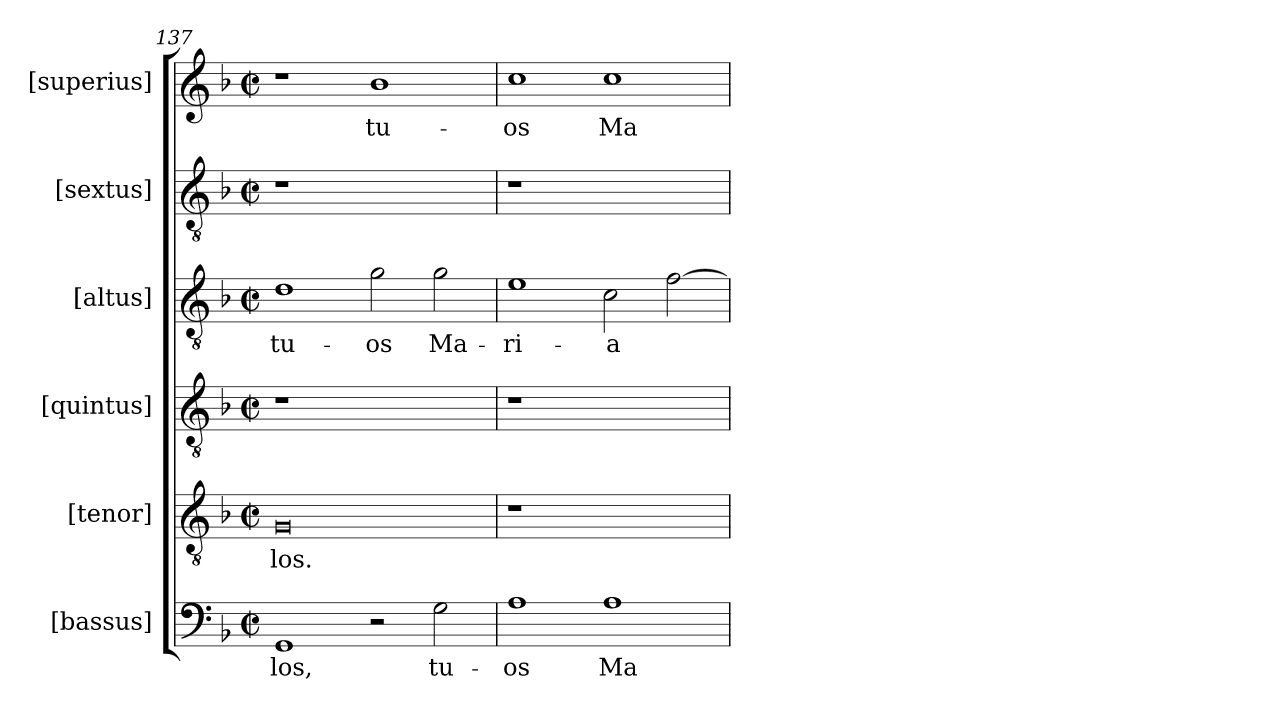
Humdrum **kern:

**kern	**text	**kern	**text	**kern	**kern	**text	**kern	**kern	**text
*part6	*part6	*part5	*part5	*part4	*part3	*part3	*part2	*part1	*part1
*staff6	*staff6	*staff5	*staff5	*staff4	*staff3	*staff3	*staff2	*staff1	*staff1
*I"[bassus]	*	*I"[tenor]	*	*I"[quintus]	*I"[altus]	*	*I"[sextus]	*I"[superius]	*
*I'[bassus]	*	*I'[tenor]	*	*I'[quintus]	*I'[altus]	*	*I'[sextus]	*I'[superius]	*
*clefF4	*	*clefGv2	*	*clefGv2	*clefGv2	*	*clefGv2	*clefG2	*
*k[b-]	*	*k[b-]	*	*k[b-]	*k[b-]	*	*k[b-]	*k[b-]	*
*F:	*	*F:	*	*F:	*F:	*	*F:	*F:	*
*M2/2	*	*M2/2	*	*M2/2	*M2/2	*	*M2/2	*M2/2	*
*met(c|)	*	*met(c|)	*	*met(c|)	*met(c|)	*	*met(c|)	*met(c|)	*
=137	=137	=137	=137	=137	=137	=137	=137	=137	=137
!	!LO:LY:b:cj	!	!LO:LY:b:cj	!	!	!LO:LY:b:cj	!	!	!
1GG	-los,	0G	-los.	1r	1d	tu-	1r	1r	.
!	!	!	!	!	!	!LO:LY:b:cj	!	!	!LO:LY:b:cj
2r	.	.	.	1ryy	2g\	-os	1ryy	1b-	tu-
!	!LO:LY:b:cj	!	!	!	!	!LO:LY:b:cj	!	!	!
2G\	tu-	.	.	.	2g\	Ma-	.	.	.
=138	=138	=138	=138	=138	=138	=138	=138	=138	=138
!	!LO:LY:b:cj	!	!	!	!	!LO:LY:b:cj	!	!	!LO:LY:b:cj
1A	-os	1r	.	1r	1e	-ri-	1r	1cc	-os
!	!LO:LY:b:cj	!	!	!	!	!LO:LY:b:rj	!	!	!LO:LY:b:cj
1A	Ma-	1ryy	.	1ryy	2c\	-a	1ryy	1cc	Ma-
.	.	.	.	.	[>2f\	.	.	.	.
=	=	=	=	=	=	=	=	=	=
*-	*-	*-	*-	*-	*-	*-	*-	*-	*-
